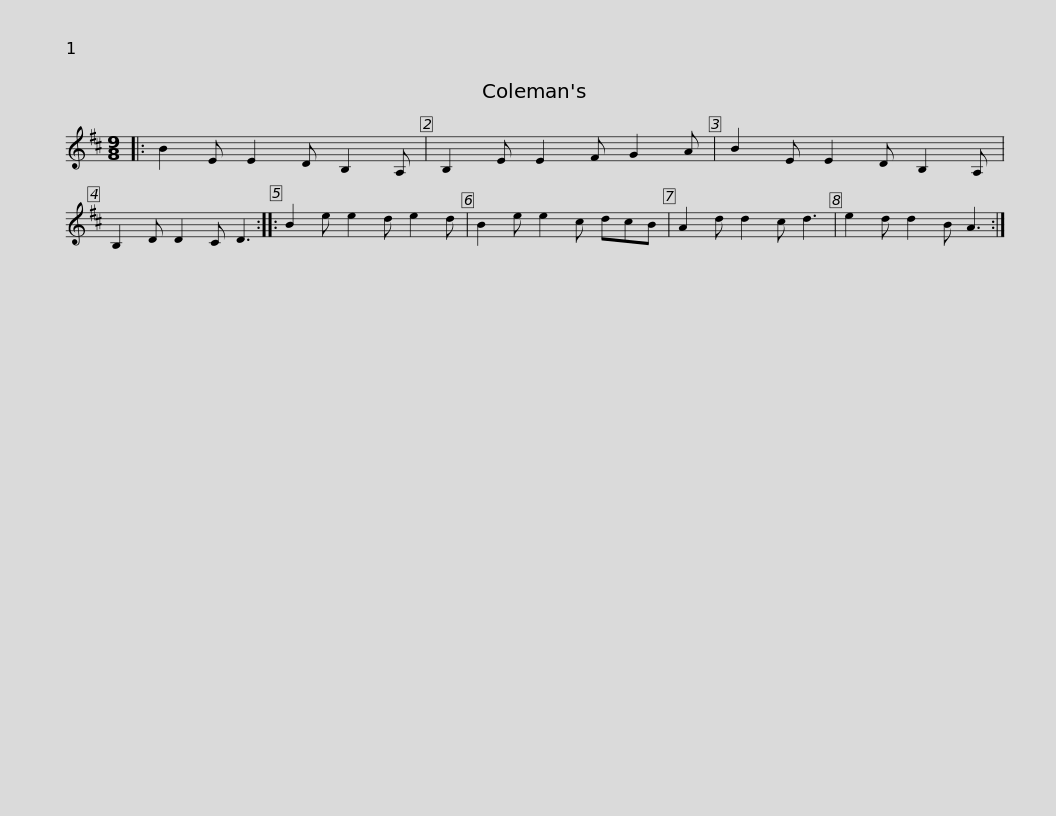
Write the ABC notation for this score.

X:1
L:1/8
M:9/8
I:linebreak $
K:D
V:1 treble
V:1
|: B2 E E2 D B,2 A, | B,2 E E2 F G2 A | B2 E E2 D B,2 A, | B,2 D D2 C D3 :: B2 e e2 d e2 d |$ %5
 B2 e e2 c dcB | A2 d d2 c d3 | e2 d d2 B A3 :| %8
